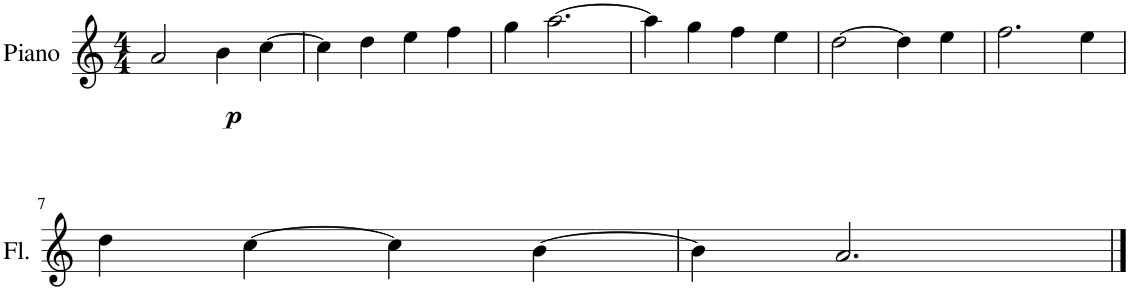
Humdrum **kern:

**kern	**dynam
*part1	*part1
*staff1	*staff1
*I"Piano	*
*clefG2	*
*k[]	*
*M4/4	*
=1	=1
!	!LO:DY:b
2a/	p
4b\	.
[4cc\	.
=2	=2
4cc\]	.
4dd\	.
4ee\	.
4ff\	.
=3	=3
4gg\	.
[2.aa\	.
=4	=4
4aa\]	.
4gg\	.
4ff\	.
4ee\	.
=5	=5
[2dd\	.
4dd\]	.
4ee\	.
=6	=6
2.ff\	.
4ee\	.
!!LO:LB:g=z
=7	=7
4dd\	.
[4cc\	.
4cc\]	.
[4b\	.
=8	=8
4b\]	.
2.a/	.
==	==
*-	*-
